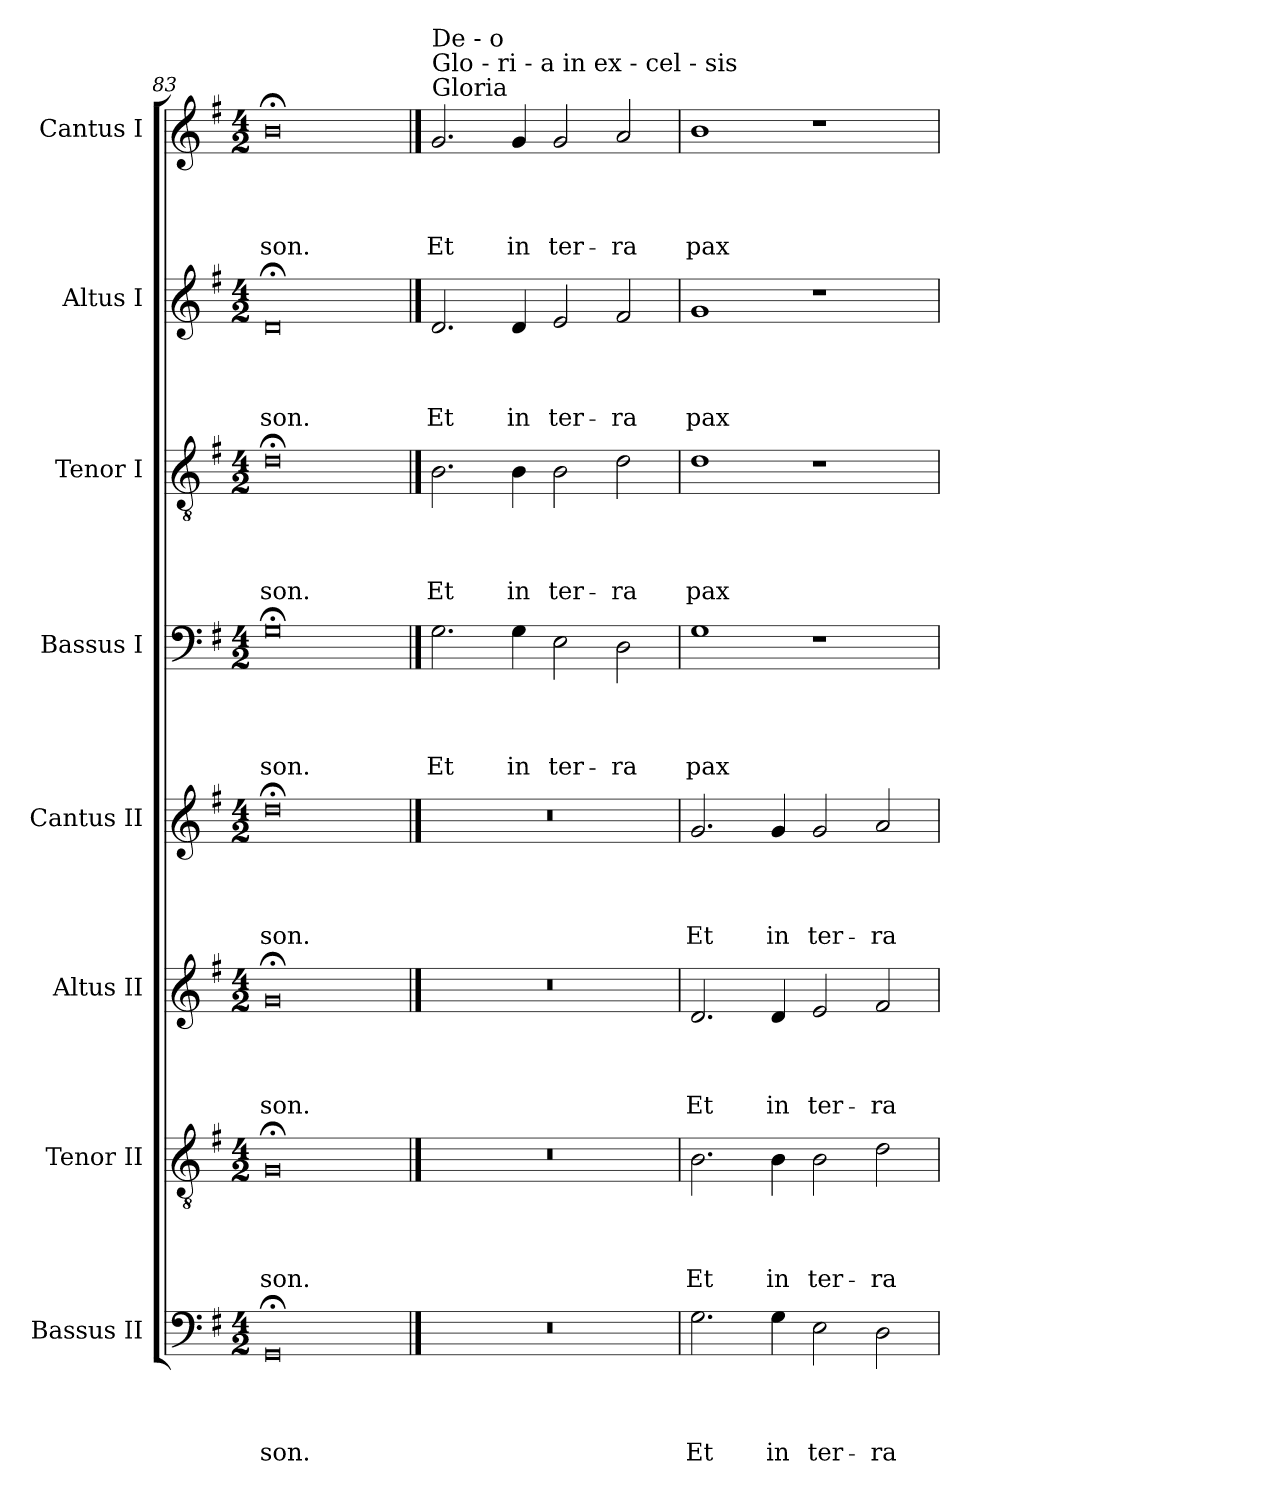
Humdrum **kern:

**kern	**text	**text	**text	**text	**kern	**text	**text	**text	**text	**kern	**text	**text	**text	**text	**kern	**text	**text	**text	**text	**kern	**text	**text	**text	**text	**kern	**text	**text	**text	**text	**kern	**text	**text	**text	**text	**kern	**text	**text	**text	**text
*part8	*part8	*part8	*part8	*part8	*part7	*part7	*part7	*part7	*part7	*part6	*part6	*part6	*part6	*part6	*part5	*part5	*part5	*part5	*part5	*part4	*part4	*part4	*part4	*part4	*part3	*part3	*part3	*part3	*part3	*part2	*part2	*part2	*part2	*part2	*part1	*part1	*part1	*part1	*part1
*staff8	*staff8	*staff8	*staff8	*staff8	*staff7	*staff7	*staff7	*staff7	*staff7	*staff6	*staff6	*staff6	*staff6	*staff6	*staff5	*staff5	*staff5	*staff5	*staff5	*staff4	*staff4	*staff4	*staff4	*staff4	*staff3	*staff3	*staff3	*staff3	*staff3	*staff2	*staff2	*staff2	*staff2	*staff2	*staff1	*staff1	*staff1	*staff1	*staff1
*I"Bassus II	*	*	*	*	*I"Tenor II	*	*	*	*	*I"Altus II	*	*	*	*	*I"Cantus II	*	*	*	*	*I"Bassus I	*	*	*	*	*I"Tenor I	*	*	*	*	*I"Altus I	*	*	*	*	*I"Cantus I	*	*	*	*
*I'B II	*	*	*	*	*I'T II	*	*	*	*	*I'A II	*	*	*	*	*I'C II	*	*	*	*	*I'B I	*	*	*	*	*I'T I	*	*	*	*	*I'A I	*	*	*	*	*I'C I	*	*	*	*
*clefF4	*	*	*	*	*clefGv2	*	*	*	*	*clefG2	*	*	*	*	*clefG2	*	*	*	*	*clefF4	*	*	*	*	*clefGv2	*	*	*	*	*clefG2	*	*	*	*	*clefG2	*	*	*	*
*k[f#]	*	*	*	*	*k[f#]	*	*	*	*	*k[f#]	*	*	*	*	*k[f#]	*	*	*	*	*k[f#]	*	*	*	*	*k[f#]	*	*	*	*	*k[f#]	*	*	*	*	*k[f#]	*	*	*	*
*G:	*	*	*	*	*G:	*	*	*	*	*G:	*	*	*	*	*G:	*	*	*	*	*G:	*	*	*	*	*G:	*	*	*	*	*G:	*	*	*	*	*G:	*	*	*	*
*M4/2	*	*	*	*	*M4/2	*	*	*	*	*M4/2	*	*	*	*	*M4/2	*	*	*	*	*M4/2	*	*	*	*	*M4/2	*	*	*	*	*M4/2	*	*	*	*	*M4/2	*	*	*	*
=83	=83	=83	=83	=83	=83	=83	=83	=83	=83	=83	=83	=83	=83	=83	=83	=83	=83	=83	=83	=83	=83	=83	=83	=83	=83	=83	=83	=83	=83	=83	=83	=83	=83	=83	=83	=83	=83	=83	=83
!	!	!	!	!LO:LY:b	!	!	!	!	!	!	!	!	!	!	!	!	!	!	!	!	!	!	!	!	!	!	!	!	!	!	!	!	!	!	!	!	!	!	!
!	!	!	!	!	!	!	!	!	!LO:LY:b	!	!	!	!	!	!	!	!	!	!	!	!	!	!	!	!	!	!	!	!	!	!	!	!	!	!	!	!	!	!
!	!	!	!	!	!	!	!	!	!	!	!	!	!	!LO:LY:b	!	!	!	!	!	!	!	!	!	!	!	!	!	!	!	!	!	!	!	!	!	!	!	!	!
!	!	!	!	!	!	!	!	!	!	!	!	!	!	!	!	!	!	!	!LO:LY:b	!	!	!	!	!	!	!	!	!	!	!	!	!	!	!	!	!	!	!	!
!	!	!	!	!	!	!	!	!	!	!	!	!	!	!	!	!	!	!	!	!	!	!	!	!LO:LY:b	!	!	!	!	!	!	!	!	!	!	!	!	!	!	!
!	!	!	!	!	!	!	!	!	!	!	!	!	!	!	!	!	!	!	!	!	!	!	!	!	!	!	!	!	!LO:LY:b	!	!	!	!	!	!	!	!	!	!
!	!	!	!	!	!	!	!	!	!	!	!	!	!	!	!	!	!	!	!	!	!	!	!	!	!	!	!	!	!	!	!	!	!	!LO:LY:b	!	!	!	!	!
!	!	!	!	!	!	!	!	!	!	!	!	!	!	!	!	!	!	!	!	!	!	!	!	!	!	!	!	!	!	!	!	!	!	!	!	!	!	!	!LO:LY:b
0GG;<	.	.	.	-son.	0G;<	.	.	.	-son.	0g;<	.	.	.	-son.	0dd;<	.	.	.	-son.	0G;<	.	.	.	-son.	0d;<	.	.	.	-son.	0d;<	.	.	.	-son.	0b;<	.	.	.	-son.
!!LO:PB:g=z
==83X3	==83X3	==83X3	==83X3	==83X3	==83X3	==83X3	==83X3	==83X3	==83X3	==83X3	==83X3	==83X3	==83X3	==83X3	==83X3	==83X3	==83X3	==83X3	==83X3	==83X3	==83X3	==83X3	==83X3	==83X3	==83X3	==83X3	==83X3	==83X3	==83X3	==83X3	==83X3	==83X3	==83X3	==83X3	==83X3	==83X3	==83X3	==83X3	==83X3
!	!	!	!	!	!	!	!	!	!	!	!	!	!	!	!	!	!	!	!	!	!	!	!	!LO:LY:b	!	!	!	!	!	!	!	!	!	!	!	!	!	!	!
!	!	!	!	!	!	!	!	!	!	!	!	!	!	!	!	!	!	!	!	!	!	!	!	!	!	!	!	!	!LO:LY:b	!	!	!	!	!	!	!	!	!	!
!	!	!	!	!	!	!	!	!	!	!	!	!	!	!	!	!	!	!	!	!	!	!	!	!	!	!	!	!	!	!	!	!	!	!LO:LY:b	!	!	!	!	!
!	!	!	!	!	!	!	!	!	!	!	!	!	!	!	!	!	!	!	!	!	!	!	!	!	!	!	!	!	!	!	!	!	!	!	!LO:TX:a:t=Gloria	!	!	!	!
!	!	!	!	!	!	!	!	!	!	!	!	!	!	!	!	!	!	!	!	!	!	!	!	!	!	!	!	!	!	!	!	!	!	!	!LO:TX:a:t=Glo  -  ri  -  a        in        ex    -   cel   -  sis	!	!	!	!
!	!	!	!	!	!	!	!	!	!	!	!	!	!	!	!	!	!	!	!	!	!	!	!	!	!	!	!	!	!	!	!	!	!	!	!LO:TX:a:t=De      -       o	!	!	!	!
!	!	!	!	!	!	!	!	!	!	!	!	!	!	!	!	!	!	!	!	!	!	!	!	!	!	!	!	!	!	!	!	!	!	!	!	!	!	!	!LO:LY:b
0r	.	.	.	.	0r	.	.	.	.	0r	.	.	.	.	0r	.	.	.	.	2.G\	.	.	.	Et	2.B\	.	.	.	Et	2.d/	.	.	.	Et	2.g/	.	.	.	Et
!	!	!	!	!	!	!	!	!	!	!	!	!	!	!	!	!	!	!	!	!	!	!	!	!LO:LY:b	!	!	!	!	!	!	!	!	!	!	!	!	!	!	!
!	!	!	!	!	!	!	!	!	!	!	!	!	!	!	!	!	!	!	!	!	!	!	!	!	!	!	!	!	!LO:LY:b	!	!	!	!	!	!	!	!	!	!
!	!	!	!	!	!	!	!	!	!	!	!	!	!	!	!	!	!	!	!	!	!	!	!	!	!	!	!	!	!	!	!	!	!	!LO:LY:b	!	!	!	!	!
!	!	!	!	!	!	!	!	!	!	!	!	!	!	!	!	!	!	!	!	!	!	!	!	!	!	!	!	!	!	!	!	!	!	!	!	!	!	!	!LO:LY:b
.	.	.	.	.	.	.	.	.	.	.	.	.	.	.	.	.	.	.	.	4G\	.	.	.	in	4B\	.	.	.	in	4d/	.	.	.	in	4g/	.	.	.	in
!	!	!	!	!	!	!	!	!	!	!	!	!	!	!	!	!	!	!	!	!	!	!	!	!LO:LY:b	!	!	!	!	!	!	!	!	!	!	!	!	!	!	!
!	!	!	!	!	!	!	!	!	!	!	!	!	!	!	!	!	!	!	!	!	!	!	!	!	!	!	!	!	!LO:LY:b	!	!	!	!	!	!	!	!	!	!
!	!	!	!	!	!	!	!	!	!	!	!	!	!	!	!	!	!	!	!	!	!	!	!	!	!	!	!	!	!	!	!	!	!	!LO:LY:b	!	!	!	!	!
!	!	!	!	!	!	!	!	!	!	!	!	!	!	!	!	!	!	!	!	!	!	!	!	!	!	!	!	!	!	!	!	!	!	!	!	!	!	!	!LO:LY:b
.	.	.	.	.	.	.	.	.	.	.	.	.	.	.	.	.	.	.	.	2E\	.	.	.	ter-	2B\	.	.	.	ter-	2e/	.	.	.	ter-	2g/	.	.	.	ter-
!	!	!	!	!	!	!	!	!	!	!	!	!	!	!	!	!	!	!	!	!	!	!	!	!LO:LY:b	!	!	!	!	!	!	!	!	!	!	!	!	!	!	!
!	!	!	!	!	!	!	!	!	!	!	!	!	!	!	!	!	!	!	!	!	!	!	!	!	!	!	!	!	!LO:LY:b	!	!	!	!	!	!	!	!	!	!
!	!	!	!	!	!	!	!	!	!	!	!	!	!	!	!	!	!	!	!	!	!	!	!	!	!	!	!	!	!	!	!	!	!	!LO:LY:b	!	!	!	!	!
!	!	!	!	!	!	!	!	!	!	!	!	!	!	!	!	!	!	!	!	!	!	!	!	!	!	!	!	!	!	!	!	!	!	!	!	!	!	!	!LO:LY:b
.	.	.	.	.	.	.	.	.	.	.	.	.	.	.	.	.	.	.	.	2D\	.	.	.	-ra	2d\	.	.	.	-ra	2f#/	.	.	.	-ra	2a/	.	.	.	-ra
=84	=84	=84	=84	=84	=84	=84	=84	=84	=84	=84	=84	=84	=84	=84	=84	=84	=84	=84	=84	=84	=84	=84	=84	=84	=84	=84	=84	=84	=84	=84	=84	=84	=84	=84	=84	=84	=84	=84	=84
!	!	!	!	!LO:LY:b	!	!	!	!	!	!	!	!	!	!	!	!	!	!	!	!	!	!	!	!	!	!	!	!	!	!	!	!	!	!	!	!	!	!	!
!	!	!	!	!	!	!	!	!	!LO:LY:b	!	!	!	!	!	!	!	!	!	!	!	!	!	!	!	!	!	!	!	!	!	!	!	!	!	!	!	!	!	!
!	!	!	!	!	!	!	!	!	!	!	!	!	!	!LO:LY:b	!	!	!	!	!	!	!	!	!	!	!	!	!	!	!	!	!	!	!	!	!	!	!	!	!
!	!	!	!	!	!	!	!	!	!	!	!	!	!	!	!	!	!	!	!LO:LY:b	!	!	!	!	!	!	!	!	!	!	!	!	!	!	!	!	!	!	!	!
!	!	!	!	!	!	!	!	!	!	!	!	!	!	!	!	!	!	!	!	!	!	!	!	!LO:LY:b	!	!	!	!	!	!	!	!	!	!	!	!	!	!	!
!	!	!	!	!	!	!	!	!	!	!	!	!	!	!	!	!	!	!	!	!	!	!	!	!	!	!	!	!	!LO:LY:b	!	!	!	!	!	!	!	!	!	!
!	!	!	!	!	!	!	!	!	!	!	!	!	!	!	!	!	!	!	!	!	!	!	!	!	!	!	!	!	!	!	!	!	!	!LO:LY:b	!	!	!	!	!
!	!	!	!	!	!	!	!	!	!	!	!	!	!	!	!	!	!	!	!	!	!	!	!	!	!	!	!	!	!	!	!	!	!	!	!	!	!	!	!LO:LY:b
2.G\	.	.	.	Et	2.B\	.	.	.	Et	2.d/	.	.	.	Et	2.g/	.	.	.	Et	1G	.	.	.	pax	1d	.	.	.	pax	1g	.	.	.	pax	1b	.	.	.	pax
!	!	!	!	!LO:LY:b	!	!	!	!	!	!	!	!	!	!	!	!	!	!	!	!	!	!	!	!	!	!	!	!	!	!	!	!	!	!	!	!	!	!	!
!	!	!	!	!	!	!	!	!	!LO:LY:b	!	!	!	!	!	!	!	!	!	!	!	!	!	!	!	!	!	!	!	!	!	!	!	!	!	!	!	!	!	!
!	!	!	!	!	!	!	!	!	!	!	!	!	!	!LO:LY:b	!	!	!	!	!	!	!	!	!	!	!	!	!	!	!	!	!	!	!	!	!	!	!	!	!
!	!	!	!	!	!	!	!	!	!	!	!	!	!	!	!	!	!	!	!LO:LY:b	!	!	!	!	!	!	!	!	!	!	!	!	!	!	!	!	!	!	!	!
4G\	.	.	.	in	4B\	.	.	.	in	4d/	.	.	.	in	4g/	.	.	.	in	.	.	.	.	.	.	.	.	.	.	.	.	.	.	.	.	.	.	.	.
!	!	!	!	!LO:LY:b	!	!	!	!	!	!	!	!	!	!	!	!	!	!	!	!	!	!	!	!	!	!	!	!	!	!	!	!	!	!	!	!	!	!	!
!	!	!	!	!	!	!	!	!	!LO:LY:b	!	!	!	!	!	!	!	!	!	!	!	!	!	!	!	!	!	!	!	!	!	!	!	!	!	!	!	!	!	!
!	!	!	!	!	!	!	!	!	!	!	!	!	!	!LO:LY:b	!	!	!	!	!	!	!	!	!	!	!	!	!	!	!	!	!	!	!	!	!	!	!	!	!
!	!	!	!	!	!	!	!	!	!	!	!	!	!	!	!	!	!	!	!LO:LY:b	!	!	!	!	!	!	!	!	!	!	!	!	!	!	!	!	!	!	!	!
2E\	.	.	.	ter-	2B\	.	.	.	ter-	2e/	.	.	.	ter-	2g/	.	.	.	ter-	1r	.	.	.	.	1r	.	.	.	.	1r	.	.	.	.	1r	.	.	.	.
!	!	!	!	!LO:LY:b	!	!	!	!	!	!	!	!	!	!	!	!	!	!	!	!	!	!	!	!	!	!	!	!	!	!	!	!	!	!	!	!	!	!	!
!	!	!	!	!	!	!	!	!	!LO:LY:b	!	!	!	!	!	!	!	!	!	!	!	!	!	!	!	!	!	!	!	!	!	!	!	!	!	!	!	!	!	!
!	!	!	!	!	!	!	!	!	!	!	!	!	!	!LO:LY:b	!	!	!	!	!	!	!	!	!	!	!	!	!	!	!	!	!	!	!	!	!	!	!	!	!
!	!	!	!	!	!	!	!	!	!	!	!	!	!	!	!	!	!	!	!LO:LY:b	!	!	!	!	!	!	!	!	!	!	!	!	!	!	!	!	!	!	!	!
2D\	.	.	.	-ra	2d\	.	.	.	-ra	2f#/	.	.	.	-ra	2a/	.	.	.	-ra	.	.	.	.	.	.	.	.	.	.	.	.	.	.	.	.	.	.	.	.
=	=	=	=	=	=	=	=	=	=	=	=	=	=	=	=	=	=	=	=	=	=	=	=	=	=	=	=	=	=	=	=	=	=	=	=	=	=	=	=
*-	*-	*-	*-	*-	*-	*-	*-	*-	*-	*-	*-	*-	*-	*-	*-	*-	*-	*-	*-	*-	*-	*-	*-	*-	*-	*-	*-	*-	*-	*-	*-	*-	*-	*-	*-	*-	*-	*-	*-
